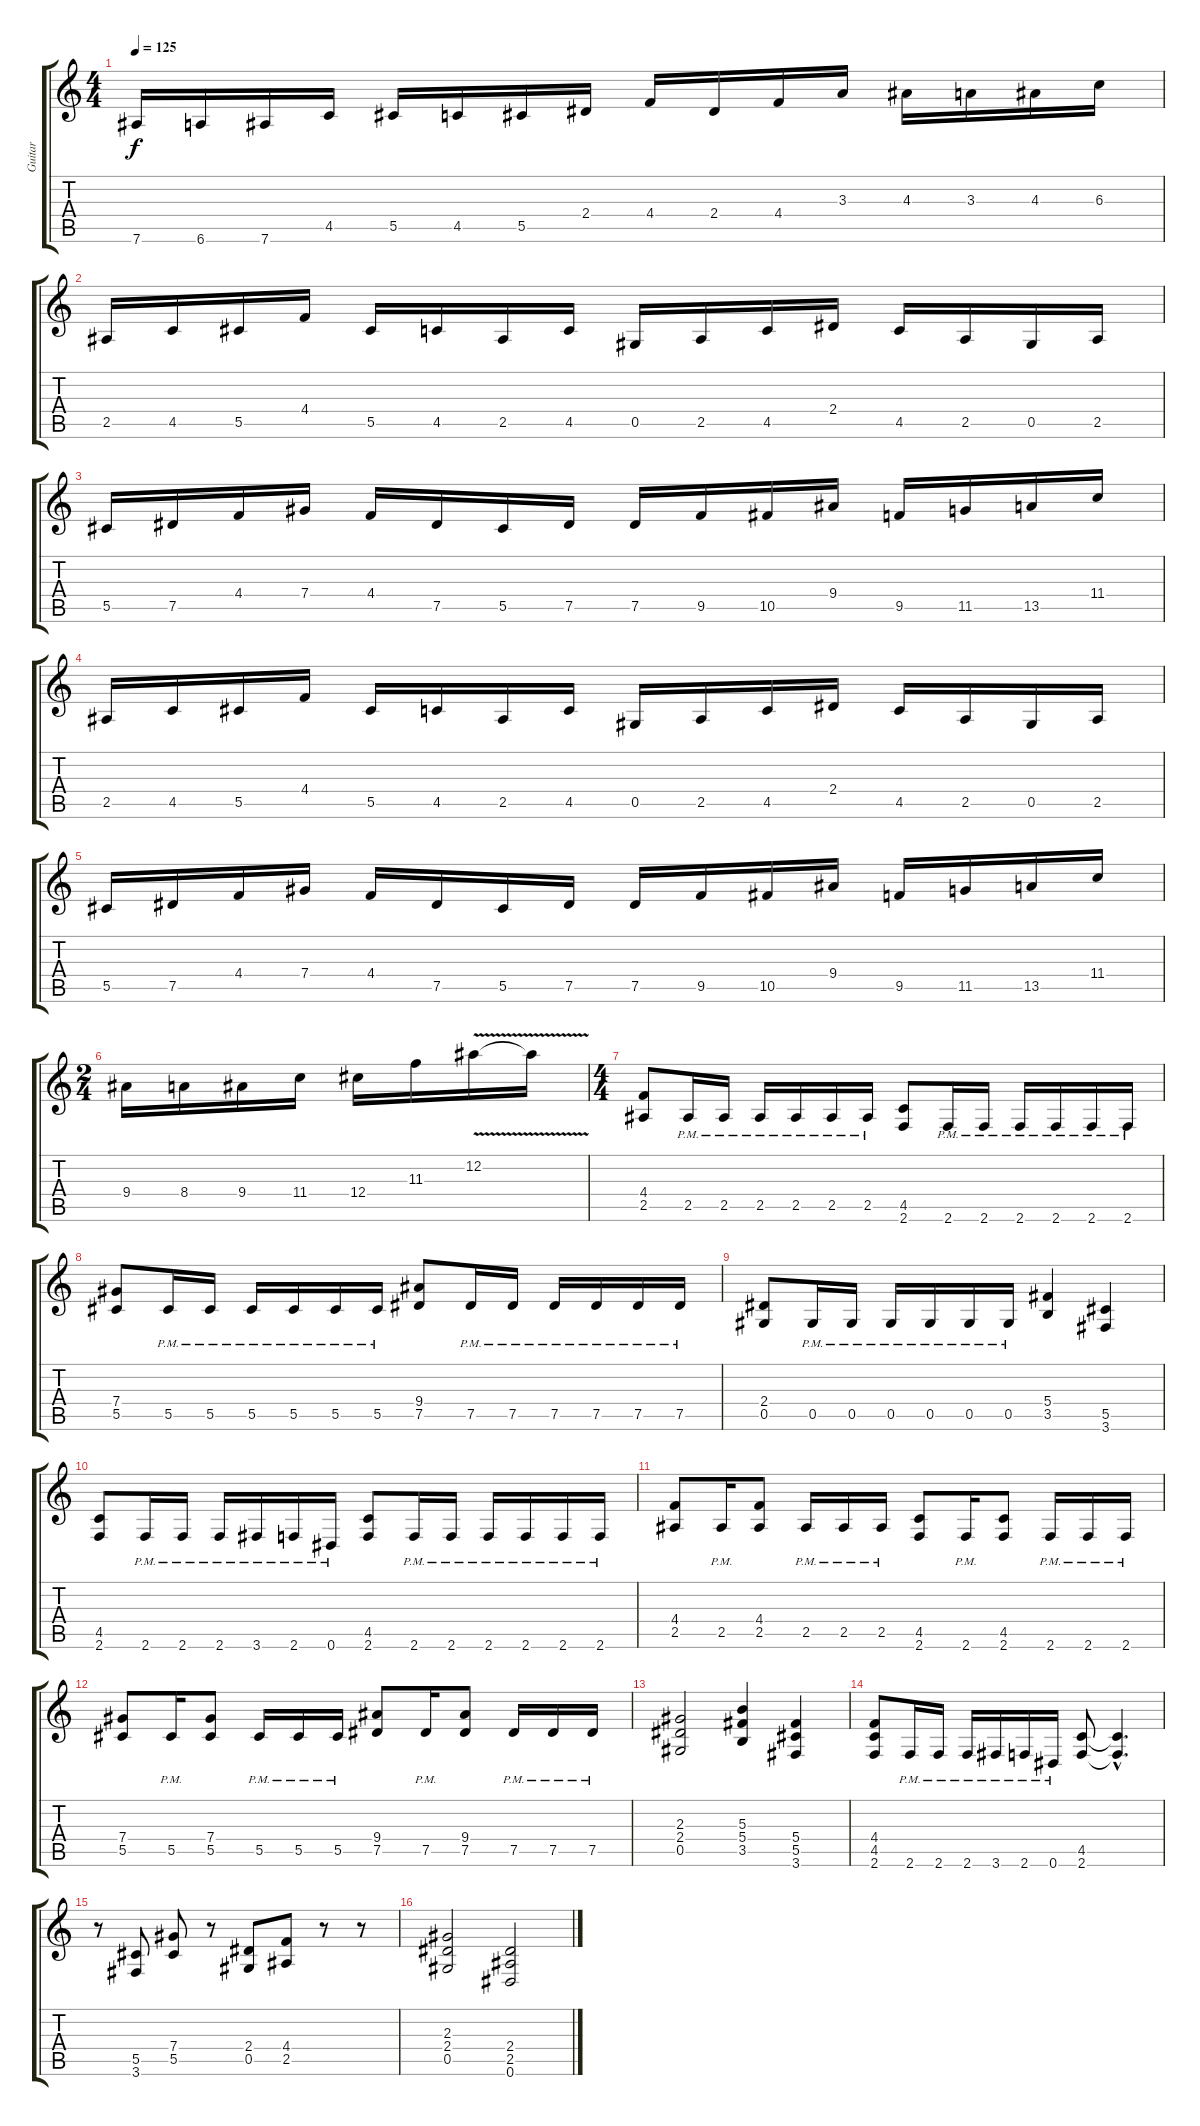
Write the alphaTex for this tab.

\track ("Guitar" "Guitar") {instrument distortionguitar}
\staff {score tabs}
\tuning (Eb4 Bb3 Gb3 Db3 Ab2 Eb2) {hide}
\ts (4 4)
\tempo 125
\clef g2
\ks c
7.6.16{dy f instrument distortionguitar} 6.6.16 7.6.16 4.5.16 5.5.16 4.5.16 5.5.16 2.4.16 4.4.16 2.4.16 4.4.16 3.3.16 4.3.16 3.3.16 4.3.16 6.3.16 |
2.5.16 4.5.16 5.5.16 4.4.16 5.5.16 4.5.16 2.5.16 4.5.16 0.5.16 2.5.16 4.5.16 2.4.16 4.5.16 2.5.16 0.5.16 2.5.16 |
5.5.16 7.5.16 4.4.16 7.4.16 4.4.16 7.5.16 5.5.16 7.5.16 7.5.16 9.5.16 10.5.16 9.4.16 9.5.16 11.5.16 13.5.16 11.4.16 |
2.5.16 4.5.16 5.5.16 4.4.16 5.5.16 4.5.16 2.5.16 4.5.16 0.5.16 2.5.16 4.5.16 2.4.16 4.5.16 2.5.16 0.5.16 2.5.16 |
5.5.16 7.5.16 4.4.16 7.4.16 4.4.16 7.5.16 5.5.16 7.5.16 7.5.16 9.5.16 10.5.16 9.4.16 9.5.16 11.5.16 13.5.16 11.4.16 |
\ts (2 4)
9.4.16 8.4.16 9.4.16 11.4.16 12.4.16 11.3.16 12.2{v}.16 12.2{t}.16 |
\ts (4 4)
(4.4 2.5).8 2.5{pm}.16 2.5{pm}.16 2.5{pm}.16 2.5{pm}.16 2.5{pm}.16 2.5{pm}.16 (4.5 2.6).8 2.6{pm}.16 2.6{pm}.16 2.6{pm}.16 2.6{pm}.16 2.6{pm}.16 2.6{pm}.16 |
(7.4 5.5).8 5.5{pm}.16 5.5{pm}.16 5.5{pm}.16 5.5{pm}.16 5.5{pm}.16 5.5{pm}.16 (9.4 7.5).8 7.5{pm}.16 7.5{pm}.16 7.5{pm}.16 7.5{pm}.16 7.5{pm}.16 7.5{pm}.16 |
(2.4 0.5).8 0.5{pm}.16 0.5{pm}.16 0.5{pm}.16 0.5{pm}.16 0.5{pm}.16 0.5{pm}.16 (5.4 3.5).4 (5.5 3.6).4 |
(4.5 2.6).8 2.6{pm}.16 2.6{pm}.16 2.6{pm}.16 3.6{pm}.16 2.6{pm}.16 0.6{pm}.16 (4.5 2.6).8 2.6{pm}.16 2.6{pm}.16 2.6{pm}.16 2.6{pm}.16 2.6{pm}.16 2.6{pm}.16 |
(4.4 2.5).8 2.5{pm}.16 (4.4 2.5).8 2.5{pm}.16 2.5{pm}.16 2.5{pm}.16 (4.5 2.6).8 2.6{pm}.16 (4.5 2.6).8 2.6{pm}.16 2.6{pm}.16 2.6{pm}.16 |
(7.4 5.5).8 5.5{pm}.16 (7.4 5.5).8 5.5{pm}.16 5.5{pm}.16 5.5{pm}.16 (9.4 7.5).8 7.5{pm}.16 (9.4 7.5).8 7.5{pm}.16 7.5{pm}.16 7.5{pm}.16 |
(2.3 2.4 0.5).2 (5.3 5.4 3.5).4 (5.4 5.5 3.6).4 |
(4.4 4.5 2.6).8 2.6{pm}.16 2.6{pm}.16 2.6{pm}.16 3.6{pm}.16 2.6{pm}.16 0.6{pm}.16 (4.5 2.6).8 (4.5{hac t} 2.6{hac t}).4{d} |
r.8 (5.5 3.6).8 (7.4 5.5).8 r.8 (2.4 0.5).8 (4.4 2.5).8 r.8 r.8 |
(2.3 2.4 0.5).2 (2.4 2.5 0.6).2
